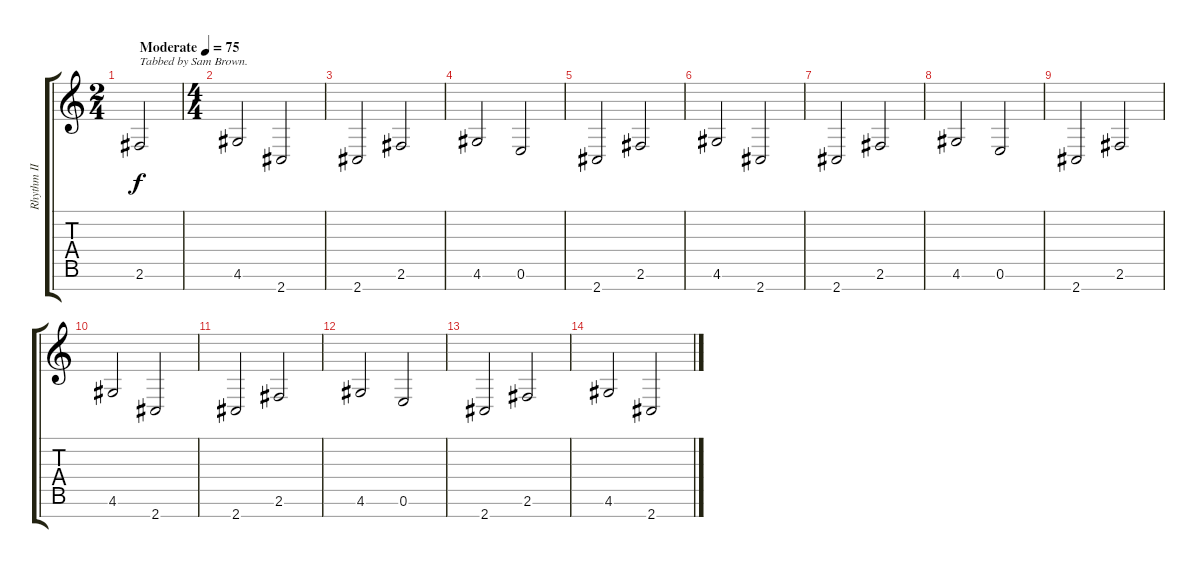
\track ("Rhythm II" "Rhythm II") {instrument distortionguitar}
\staff {score tabs}
\tuning (E4 B3 G3 D3 A2 E2 B1) {hide}
\ts (2 4)
\tempo (75 "Moderate")
\clef g2
\ks c
2.6.2{txt "Tabbed by Sam Brown." dy f volume 2 instrument distortionguitar} |
\ts (4 4)
4.6.2{volume 4} 2.7.2 |
2.7.2{volume 6} 2.6.2 |
4.6.2{volume 8} 0.6.2 |
2.7.2{volume 10} 2.6.2 |
4.6.2{volume 12} 2.7.2 |
2.7.2{volume 14} 2.6.2 |
4.6.2{volume 14} 0.6.2 |
2.7.2 2.6.2 |
4.6.2 2.7.2 |
2.7.2 2.6.2 |
4.6.2 0.6.2 |
2.7.2 2.6.2 |
4.6.2 2.7.2
